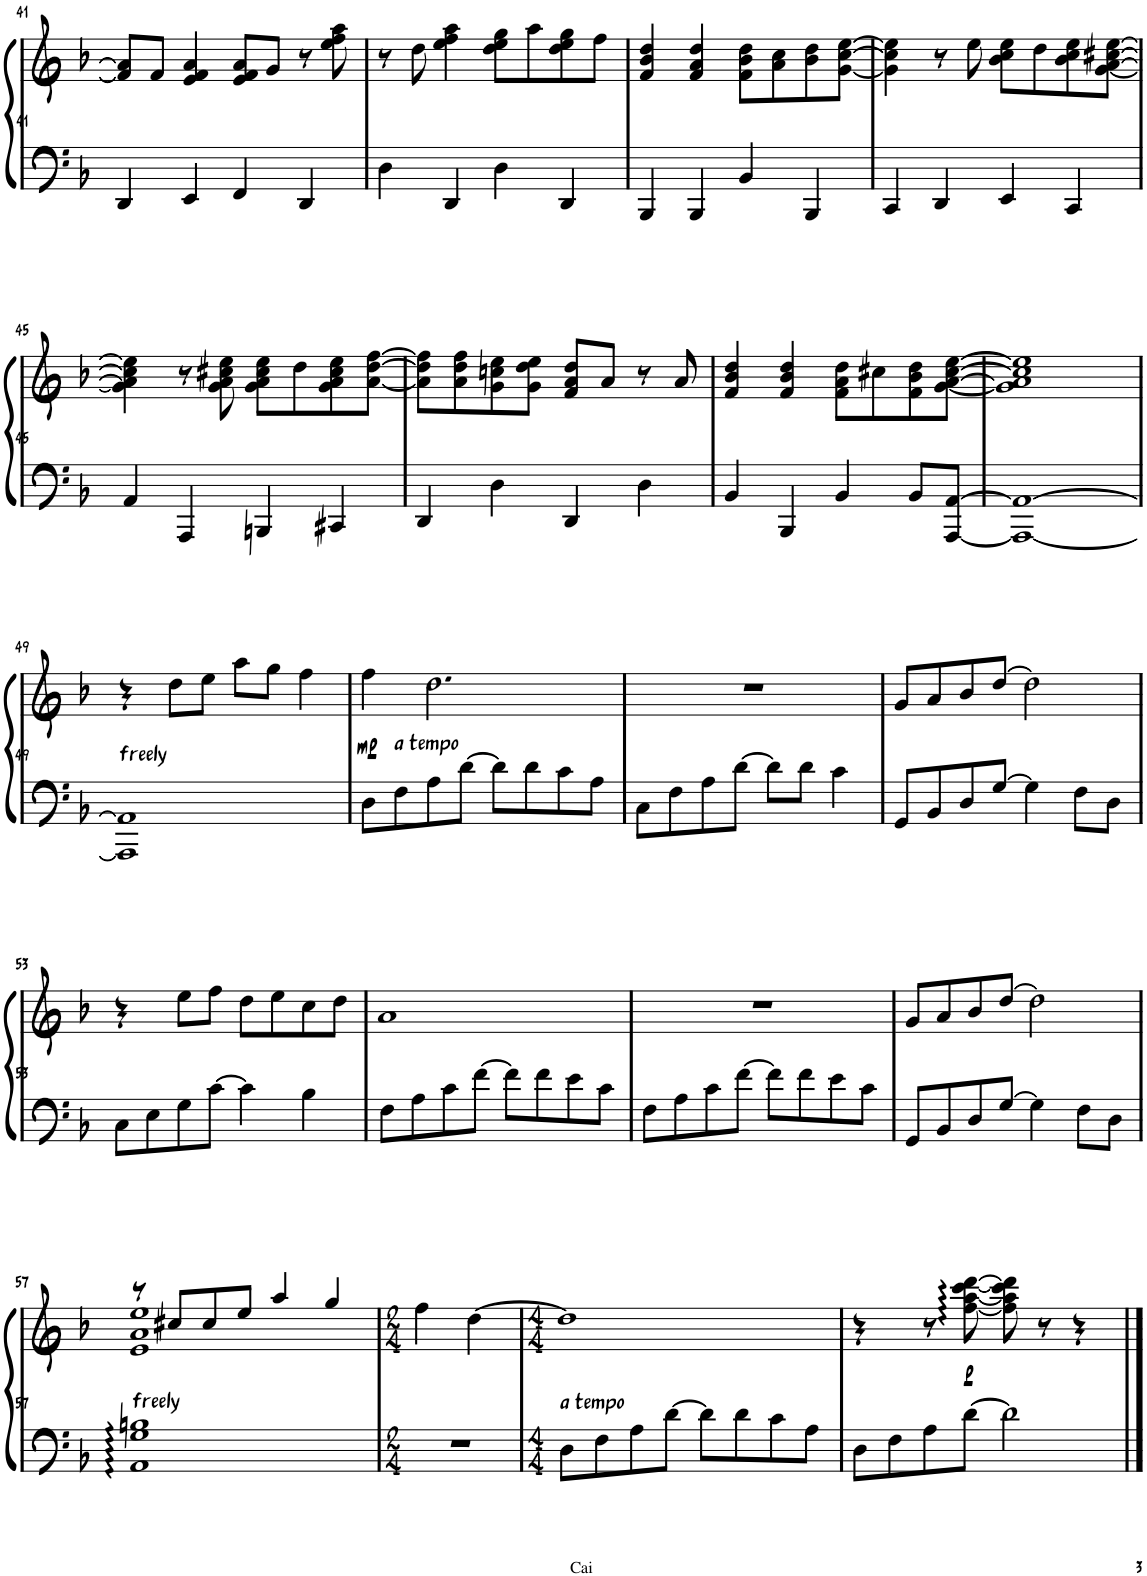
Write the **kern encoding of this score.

**kern	**kern	**dynam
*part1	*part1	*part1
*staff2	*staff1	*staff1/2
*I"Piano	*	*
*I'Pno.	*	*
!!LO:PB:g=z
*clefF4	*clefG2	*
*k[b-]	*k[b-]	*
*M4/4	*M4/4	*
=41	=41	=41
4DD/	8f/] 8a/]L	.
.	8f/J	.
4EE/	4e/ 4f/ 4a/	.
4FF/	8e/ 8f/ 8a/L	.
.	8g/J	.
4DD/	8r	.
.	8ee\ 8ff\ 8aa\	.
=42	=42	=42
4D\	8r	.
.	8dd\	.
4DD/	4ee\ 4ff\ 4aa\	.
4D\	8dd\ 8ee\ 8gg\L	.
.	8aa\	.
4DD/	8dd\ 8ee\ 8gg\	.
.	8ff\J	.
=43	=43	=43
4BBB-/	4f/ 4b-/ 4dd/	.
4BBB-/	4f/ 4a/ 4dd/	.
4BB-/	8f\ 8b-\ 8dd\L	.
.	8a\ 8cc\	.
4BBB-/	8b-\ 8dd\	.
.	[8g\ [8cc\ [8ee\J	.
=44	=44	=44
4CC/	4g\] 4cc\] 4ee\]	.
4DD/	8r	.
.	8ee\	.
4EE/	8b-\ 8cc\ 8ee\L	.
.	8dd\	.
4CC/	8b-\ 8cc\ 8ee\	.
.	[8g\ [8a\ [8cc#X\ [8ee\J	.
!!LO:LB:g=z
=45	=45	=45
4AA/	4g\] 4a\] 4cc#\] 4ee\]	.
4AAA/	8r	.
.	8g\ 8a\ 8cc#X\ 8ee\	.
4BBBn/	8g\ 8a\ 8cc#\ 8ee\L	.
.	8dd\	.
4CC#X/	8g\ 8a\ 8cc#\ 8ee\	.
.	[8a\ [8dd\ [8ff\J	.
=46	=46	=46
4DD/	8a\] 8dd\] 8ff\]L	.
.	8a\ 8dd\ 8ff\	.
4D\	8g\ 8ccn\ 8ee\	.
.	8g\ 8dd\ 8ee\J	.
4DD/	8f/ 8a/ 8dd/L	.
.	8a/J	.
4D\	8r	.
.	8a/	.
=47	=47	=47
4BB-/	4f/ 4b-/ 4dd/	.
4BBB-/	4f/ 4b-/ 4dd/	.
4BB-/	8f\ 8a\ 8dd\L	.
.	8cc#X\	.
8BB-/L	8f\ 8b-\ 8dd\	.
[8AAA/ [8AA/J	[8g\ [8a\ [8cc#\ [8ee\J	.
=48	=48	=48
1AAA_ 1AA_	1g] 1a] 1cc#] 1ee]	.
!!LO:LB:g=z
=49	=49	=49
!LO:TX:a:t=freely	!	!
1AAA] 1AA]	4r	.
.	8dd\L	.
.	8ee\J	.
.	8aa\L	.
.	8gg\J	.
.	4ff\	.
=50	=50	=50
!	!	!LO:DY:b
8D\L	4ff\	mp
!LO:TX:a:t=a tempo	!	!
8F\	.	.
8A\	2.dd\	.
[8d\J	.	.
8d\L]	.	.
8d\	.	.
8c\	.	.
8A\J	.	.
=51	=51	=51
8C\L	1r	.
8F\	.	.
8A\	.	.
[8d\J	.	.
8d\L]	.	.
8d\J	.	.
4c\	.	.
=52	=52	=52
8GG/L	8g/L	.
8BB-/	8a/	.
8D/	8b-/	.
[8G/J	[8dd/J	.
4G\]	2dd\]	.
8F\L	.	.
8D\J	.	.
!!LO:LB:g=z
=53	=53	=53
8C\L	4r	.
8E\	.	.
8G\	8ee\L	.
[8c\J	8ff\J	.
4c\]	8dd\L	.
.	8ee\	.
4B-\	8cc\	.
.	8dd\J	.
=54	=54	=54
8F\L	1a	.
8A\	.	.
8c\	.	.
[8f\J	.	.
8f\L]	.	.
8f\	.	.
8e\	.	.
8c\J	.	.
=55	=55	=55
8F\L	1r	.
8A\	.	.
8c\	.	.
[8f\J	.	.
8f\L]	.	.
8f\	.	.
8e\	.	.
8c\J	.	.
=56	=56	=56
8GG/L	8g/L	.
8BB-/	8a/	.
8D/	8b-/	.
[8G/J	[8dd/J	.
4G\]	2dd\]	.
8F\L	.	.
8D\J	.	.
!!LO:LB:g=z
=57	=57	=57
*	*^	*
!LO:TX:a:t=freely	!	!	!
1AA 1G 1Bn	8r	1e 1a 1ee	.
.	8cc#X/L	.	.
.	8cc#/	.	.
.	8ee/J	.	.
.	4aa/	.	.
.	4gg/	.	.
*	*v	*v	*
=58	=58	=58
*M2/4	*M2/4	*
2r	4ff\	.
.	[4dd\	.
=59	=59	=59
*M4/4	*M4/4	*
!LO:TX:a:t=a tempo	!	!
8D\L	1dd]	.
8F\	.	.
8A\	.	.
[8d\J	.	.
8d\L]	.	.
8d\	.	.
8c\	.	.
8A\J	.	.
=60	=60	=60
8D\L	4r	.
8F\	.	.
8A\	8r	.
!	!	!LO:DY:b
[8d\J	[8ff\ [8aa\ [8ccc\ [8ddd\	p
2d\]	8ff\] 8aa\] 8ccc\] 8ddd\]	.
.	8r	.
.	4r	.
==	==	==
*-	*-	*-
